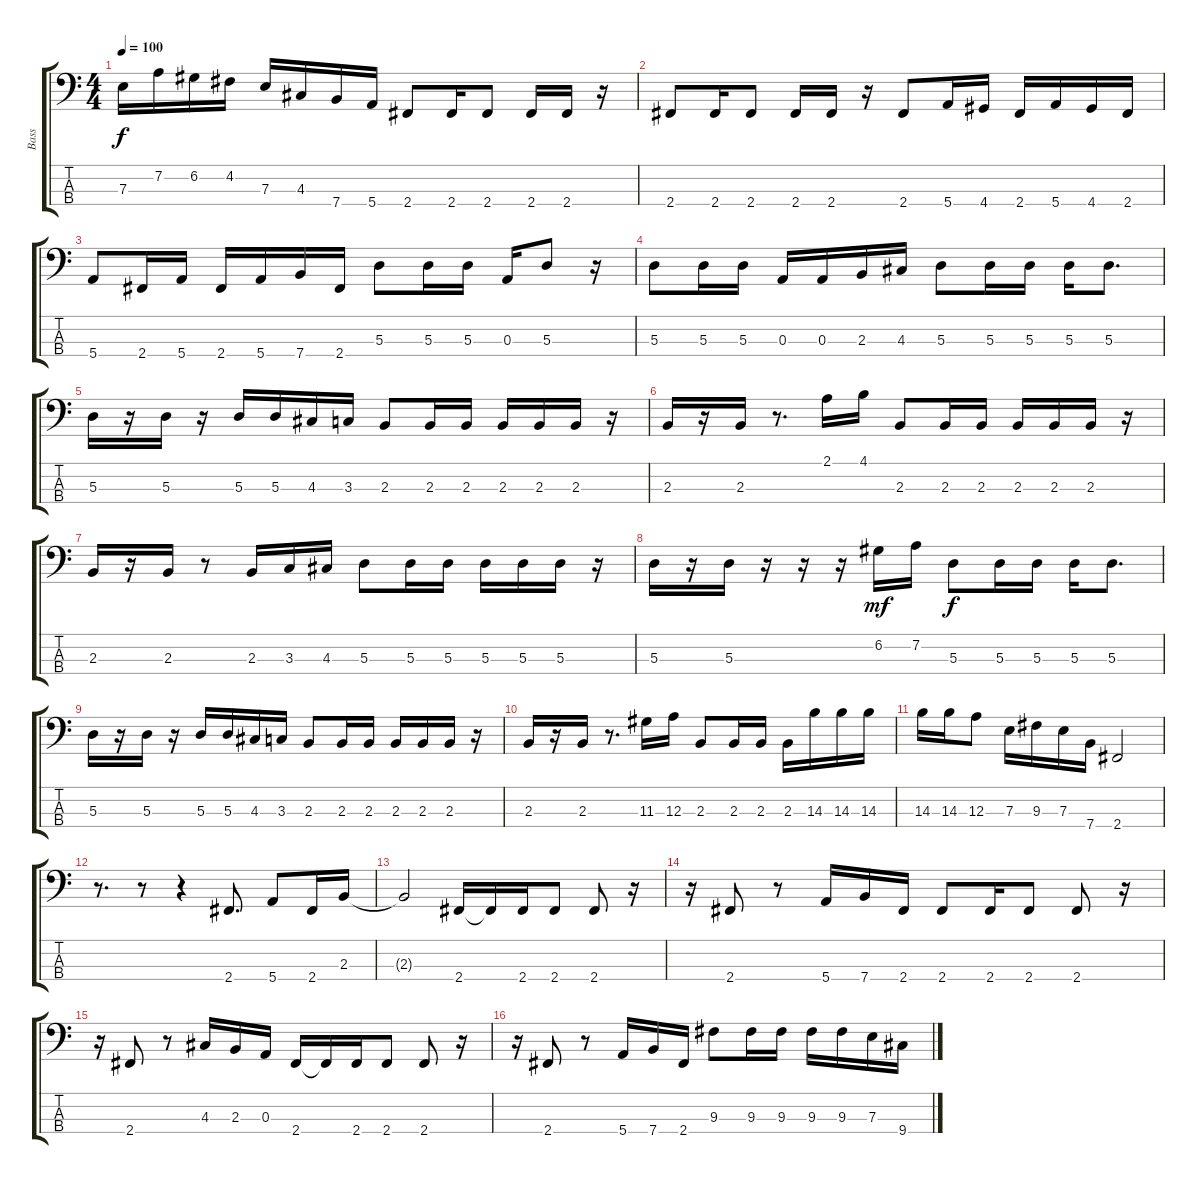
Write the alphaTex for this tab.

\track ("Bass" "Bass") {instrument electricbasspick}
\staff {score tabs}
\tuning (G2 D2 A1 E1) {hide}
\ts (4 4)
\tempo 100
\clef f4
\ks c
7.3.16{dy f} 7.2.16 6.2.16 4.2.16 7.3.16 4.3.16 7.4.16 5.4.16 2.4.8 2.4.16 2.4.8 2.4.16 2.4.16 r.16 |
2.4.8 2.4.16 2.4.8 2.4.16 2.4.16 r.16 2.4.8 5.4.16 4.4.16 2.4.16 5.4.16 4.4.16 2.4.16 |
5.4.8 2.4.16 5.4.16 2.4.16 5.4.16 7.4.16 2.4.16 5.3.8 5.3.16 5.3.16 0.3.16 5.3.8 r.16 |
5.3.8 5.3.16 5.3.16 0.3.16 0.3.16 2.3.16 4.3.16 5.3.8 5.3.16 5.3.16 5.3.16 5.3.8{d} |
5.3.16 r.16 5.3.16 r.16 5.3.16 5.3.16 4.3.16 3.3.16 2.3.8 2.3.16 2.3.16 2.3.16 2.3.16 2.3.16 r.16 |
2.3.16 r.16 2.3.16 r.8{d} 2.1.16 4.1.16 2.3.8 2.3.16 2.3.16 2.3.16 2.3.16 2.3.16 r.16 |
2.3.16 r.16 2.3.16 r.8 2.3.16 3.3.16 4.3.16 5.3.8 5.3.16 5.3.16 5.3.16 5.3.16 5.3.16 r.16 |
5.3.16 r.16 5.3.16 r.16 r.16 r.16 6.2.16{dy mf} 7.2.16 5.3.8{dy f} 5.3.16 5.3.16 5.3.16 5.3.8{d} |
5.3.16 r.16 5.3.16 r.16 5.3.16 5.3.16 4.3.16 3.3.16 2.3.8 2.3.16 2.3.16 2.3.16 2.3.16 2.3.16 r.16 |
2.3.16 r.16 2.3.16 r.8{d} 11.3.16 12.3.16 2.3.8 2.3.16 2.3.16 2.3.16 14.3.16 14.3.16 14.3.16 |
14.3.16 14.3.16 12.3.8 7.3.16 9.3.16 7.3.16 7.4.16 2.4.2 |
r.8{d} r.8 r.4 2.4.8{d} 5.4.8 2.4.16 2.3.16 |
2.3{t}.2 2.4.16 2.4{t}.16 2.4.16 2.4.8 2.4.8 r.16 |
r.16 2.4.8 r.8 5.4.16 7.4.16 2.4.16 2.4.8 2.4.16 2.4.8 2.4.8 r.16 |
r.16 2.4.8 r.8 4.3.16 2.3.16 0.3.16 2.4.16 2.4{t}.16 2.4.16 2.4.8 2.4.8 r.16 |
r.16 2.4.8 r.8 5.4.16 7.4.16 2.4.16 9.3.8 9.3.16 9.3.16 9.3.16 9.3.16 7.3.16 9.4.16
